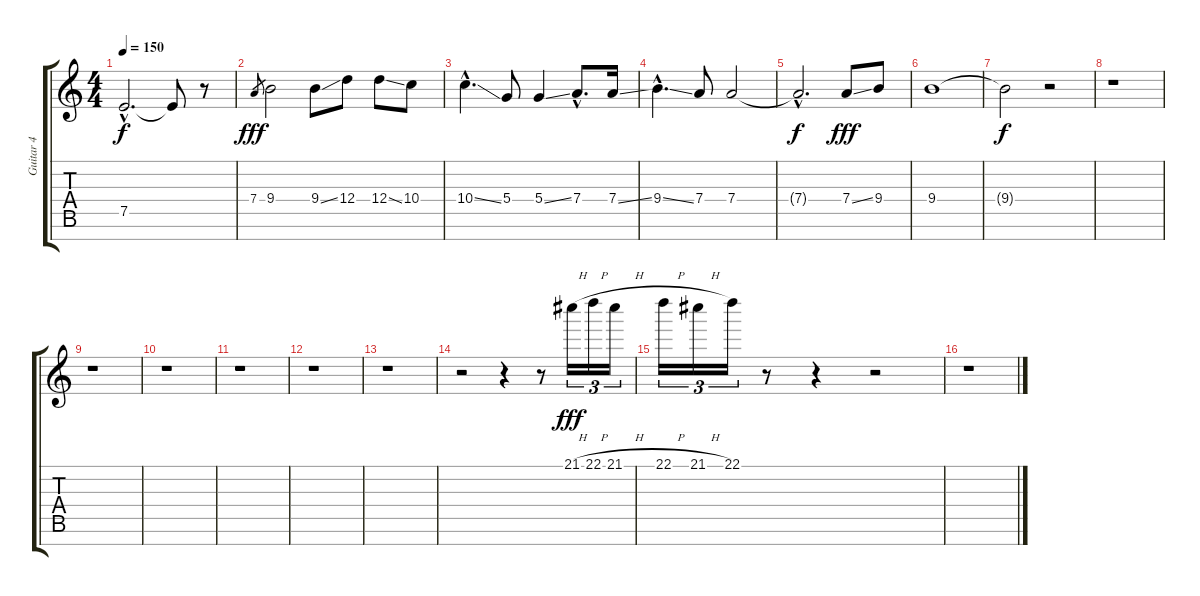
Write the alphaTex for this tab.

\track ("Guitar 4" "Guitar 4") {instrument distortionguitar}
\staff {score tabs}
\tuning (E4 B3 G3 D3 A2 E2 B1) {hide}
\ts (4 4)
\tempo 150
\clef g2
\ks c
7.5{hac t}.2{d dy f} 7.5{t}.8 r.8 |
7.4.8{gr dy fff} 9.4.2 9.4{ss}.8 12.4.8 12.4{ss}.8 10.4.8 |
10.4{ss hac}.4{d} 5.4.8 5.4{ss}.4 7.4{hac}.8{d} 7.4{ss}.16 |
9.4{ss hac}.4{d} 7.4.8 7.4.2 |
7.4{hac t}.2{d dy f} 7.4{ss}.8{dy fff} 9.4.8 |
9.4.1 |
9.4{t}.2{dy f} r.2 |
r.1 |
r.1 |
r.1 |
r.1 |
r.1 |
r.1 |
r.2{balance 8} r.4 r.8 21.1{h}.16{tu (3 2) dy fff} 22.1{h}.16{tu (3 2)} 21.1{h}.16{tu (3 2)} |
22.1{h}.16{tu (3 2)} 21.1{h}.16{tu (3 2)} 22.1.16{tu (3 2)} r.8 r.4 r.2 |
r.1
